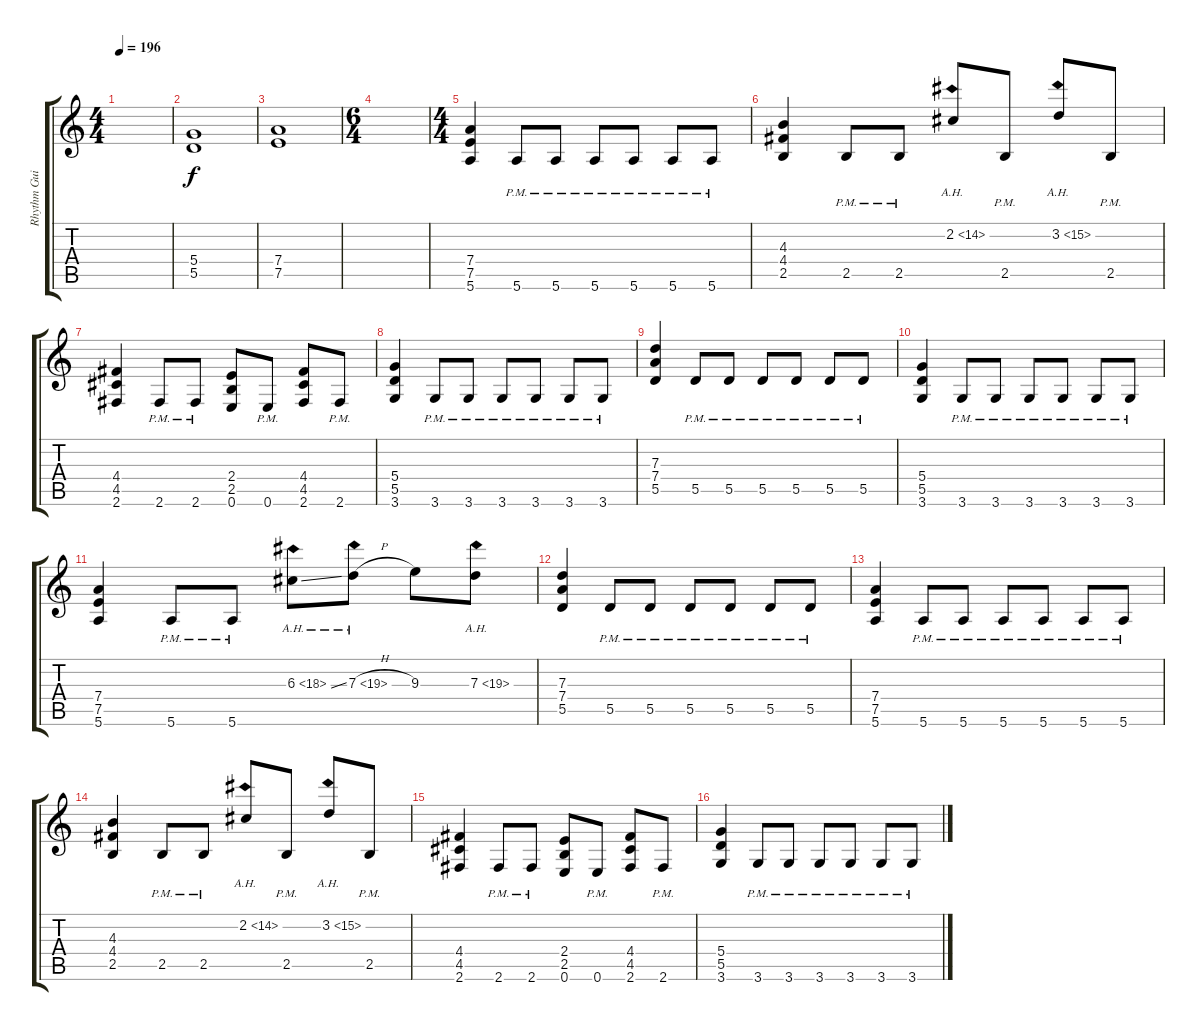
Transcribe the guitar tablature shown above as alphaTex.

\track ("Rhythm Guitar(L)" "Rhythm Gui") {instrument distortionguitar}
\staff {score tabs}
\tuning (E4 B3 G3 D3 A2 E2) {hide}
\ts (4 4)
\tempo 196
\clef g2
\ks c
|
(5.4 5.5).1 |
(7.4 7.5).1 |
\ts (6 4)
|
\ts (4 4)
(7.4 7.5 5.6).4 5.6{pm}.8 5.6{pm}.8 5.6{pm}.8 5.6{pm}.8 5.6{pm}.8 5.6{pm}.8 |
(4.3 4.4 2.5).4 2.5{pm}.8 2.5{pm}.8 2.2{ah 12}.8 2.5{pm}.8 3.2{ah 12}.8 2.5{pm}.8 |
(4.4 4.5 2.6).4 2.6{pm}.8 2.6{pm}.8 (2.4 2.5 0.6).8 0.6{pm}.8 (4.4 4.5 2.6).8 2.6{pm}.8 |
(5.4 5.5 3.6).4 3.6{pm}.8 3.6{pm}.8 3.6{pm}.8 3.6{pm}.8 3.6{pm}.8 3.6{pm}.8 |
(7.3 7.4 5.5).4 5.5{pm}.8 5.5{pm}.8 5.5{pm}.8 5.5{pm}.8 5.5{pm}.8 5.5{pm}.8 |
(5.4 5.5 3.6).4 3.6{pm}.8 3.6{pm}.8 3.6{pm}.8 3.6{pm}.8 3.6{pm}.8 3.6{pm}.8 |
(7.4 7.5 5.6).4 5.6{pm}.8 5.6{pm}.8 6.3{ah 12 ss}.8 7.3{ah 12 h}.8 9.3.8 7.3{ah 12}.8 |
(7.3 7.4 5.5).4 5.5{pm}.8 5.5{pm}.8 5.5{pm}.8 5.5{pm}.8 5.5{pm}.8 5.5{pm}.8 |
(7.4 7.5 5.6).4 5.6{pm}.8 5.6{pm}.8 5.6{pm}.8 5.6{pm}.8 5.6{pm}.8 5.6{pm}.8 |
(4.3 4.4 2.5).4 2.5{pm}.8 2.5{pm}.8 2.2{ah 12}.8 2.5{pm}.8 3.2{ah 12}.8 2.5{pm}.8 |
(4.4 4.5 2.6).4 2.6{pm}.8 2.6{pm}.8 (2.4 2.5 0.6).8 0.6{pm}.8 (4.4 4.5 2.6).8 2.6{pm}.8 |
(5.4 5.5 3.6).4 3.6{pm}.8 3.6{pm}.8 3.6{pm}.8 3.6{pm}.8 3.6{pm}.8 3.6{pm}.8
